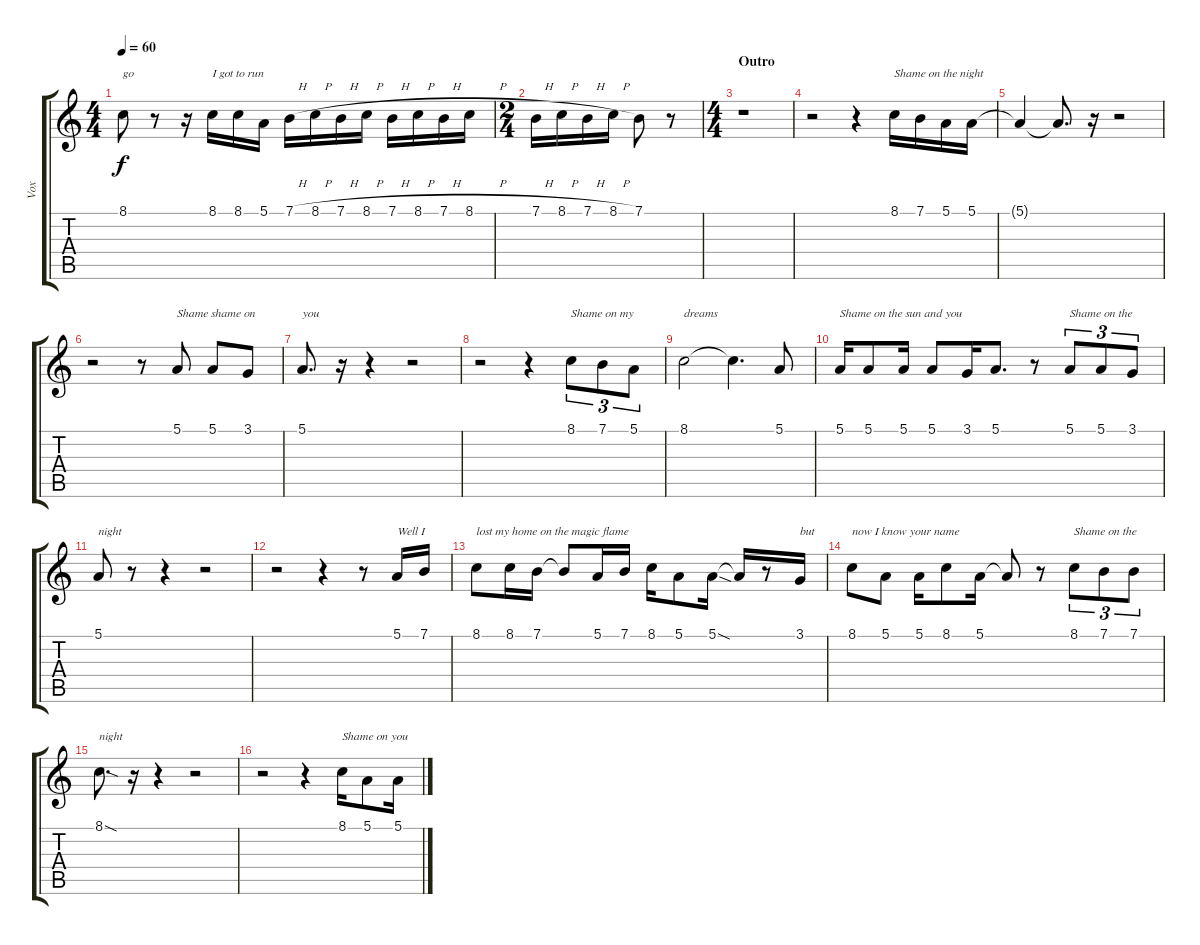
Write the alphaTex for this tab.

\track ("Vox" "Vox") {instrument violin}
\staff {score tabs}
\tuning (E4 B3 G3 D3 A2 E2) {hide}
\ts (4 4)
\tempo 60
\clef g2
\ks aminor
8.1.8{txt "go" dy f} r.8 r.16 8.1.16{txt "I got to run"} 8.1.16 5.1.16 7.1{h}.16 8.1{h}.16 7.1{h}.16 8.1{h}.16 7.1{h}.16{volume 5} 8.1{h}.16 7.1{h}.16 8.1{h}.16 |
\ts (2 4)
7.1{h}.16 8.1{h}.16 7.1{h}.16 8.1{h}.16 7.1.8 r.8{volume 14} |
\ts (4 4)
\section ("" "Outro")
r.1 |
r.2 r.4 8.1.16{txt "Shame on the night"} 7.1.16 5.1.16 5.1.16 |
5.1{t}.4 5.1{t}.8{d} r.16 r.2 |
r.2 r.8 5.1.8{txt "Shame shame on "} 5.1.8 3.1.8 |
5.1.8{d txt "you"} r.16 r.4 r.2 |
r.2 r.4 8.1.8{tu (3 2) txt "Shame on my"} 7.1.8{tu (3 2)} 5.1.8{tu (3 2)} |
8.1.2{txt "dreams"} 8.1{t}.4{d} 5.1.8 |
5.1.16{txt "Shame on the sun and you"} 5.1.8 5.1.16 5.1.8 3.1.16 5.1.8{d} r.8 5.1.8{tu (3 2) txt "Shame on the"} 5.1.8{tu (3 2)} 3.1.8{tu (3 2)} |
5.1.8{txt "night"} r.8 r.4 r.2 |
r.2 r.4 r.8 5.1.16{txt "Well I"} 7.1.16 |
8.1.8{txt "lost my home on the magic flame"} 8.1.16 7.1.16 7.1{t}.8 5.1.16 7.1.16 8.1.16 5.1.8 5.1{sod}.16 5.1{t}.16 r.8 3.1.16{txt "but"} |
8.1.8{txt "now I know your name"} 5.1.8 5.1.16 8.1.8 5.1.16 5.1{t}.8 r.8 8.1.8{tu (3 2) txt "Shame on the"} 7.1.8{tu (3 2)} 7.1.8{tu (3 2)} |
8.1{sod}.8{d txt "night"} r.16 r.4 r.2 |
r.2 r.4 8.1.16{txt "Shame on you"} 5.1.8 5.1.16
